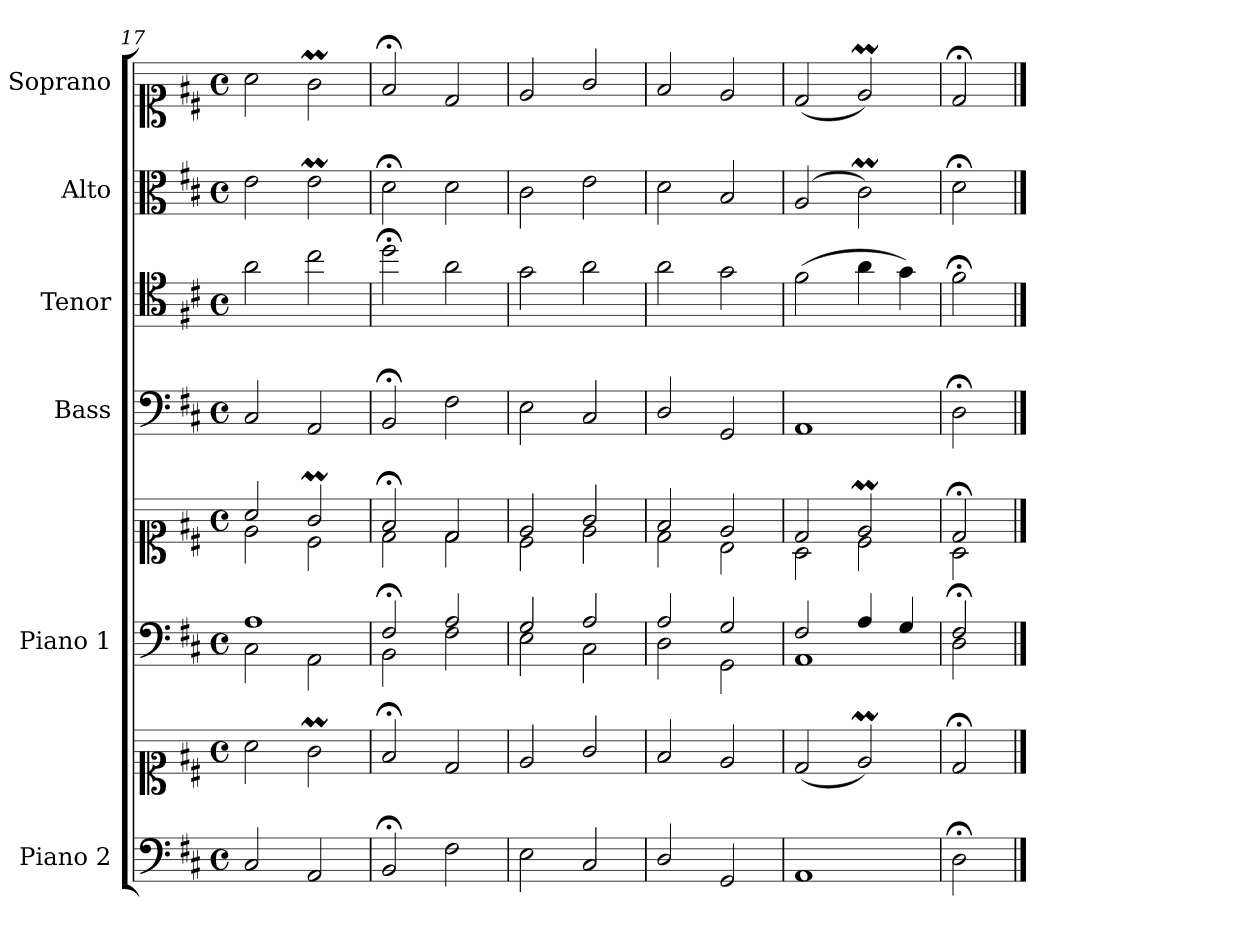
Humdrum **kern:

**kern	**kern	**kern	**kern	**kern	**kern	**kern	**kern
*part6	*part6	*part5	*part5	*part4	*part3	*part2	*part1
*staff8	*staff7	*staff6	*staff5	*staff4	*staff3	*staff2	*staff1
*I"Piano 2	*	*I"Piano 1	*	*I"Bass	*I"Tenor	*I"Alto	*I"Soprano
*I'Pno 2	*	*I'Pno 1	*	*I'B.	*I'T.	*I'A.	*I'S.
*clefF4	*clefC1	*clefF4	*clefC1	*clefF4	*clefC4	*clefC3	*clefC1
*	*	*	*	*	*ITrd7c12	*	*
*k[f#c#]	*k[f#c#]	*k[f#c#]	*k[f#c#]	*k[f#c#]	*k[f#c#]	*k[f#c#]	*k[f#c#]
*D:	*D:	*D:	*D:	*D:	*D:	*D:	*D:
*M4/4	*M4/4	*M4/4	*M4/4	*M4/4	*M4/4	*M4/4	*M4/4
*met(c)	*met(c)	*met(c)	*met(c)	*met(c)	*met(c)	*met(c)	*met(c)
=17	=17	=17	=17	=17	=17	=17	=17
*	*	*^	*^	*	*	*	*
2C#/	2a\	1A/	2C#\	2a/	2e\	2C#/	2A\	2e\	2a\
2AA/	2gM\	.	2AA\	2gM/	2c#\	2AA/	2c#\	2eM\	2gM\
=18	=18	=18	=18	=18	=18	=18	=18	=18	=18
2BB;/	2f#;</	2F#;/	2BB\	2f#;</	2d\	2BB;</	2d;<\	2d;<\	2f#;</
2F#\	2d/	2A/	2F#\	2d/	2d\	2F#\	2A\	2d\	2d/
=19	=19	=19	=19	=19	=19	=19	=19	=19	=19
2E\	2e/	2G/	2E\	2e/	2c#\	2E\	2G\	2c#\	2e/
2C#/	2g/	2A/	2C#\	2g/	2e\	2C#/	2A\	2e\	2g/
=20	=20	=20	=20	=20	=20	=20	=20	=20	=20
2D/	2f#/	2A/	2D\	2f#/	2d\	2D/	2A\	2d\	2f#/
2GG/	2e/	2G/	2GG\	2e/	2B\	2GG/	2G\	2B/	2e/
=21	=21	=21	=21	=21	=21	=21	=21	=21	=21
1AA/	(2d/	2F#/	1AA\	2d/	2A\	1AA/	(2F#\	(2A/	(2d/
.	2eM/)	4A/	.	2eM/	2c#\	.	4A\	2c#m\)	2eM/)
.	.	4G/	.	.	.	.	4G\)	.	.
=22	=22	=22	=22	=22	=22	=22	=22	=22	=22
2D;\	2d;</	2F#;/	2D\	2d;</	2A\	2D;<\	2F#;<\	2d;<\	2d;</
*	*	*v	*v	*	*	*	*	*	*
*	*	*	*v	*v	*	*	*	*
==	==	==	==	==	==	==	==
*-	*-	*-	*-	*-	*-	*-	*-
